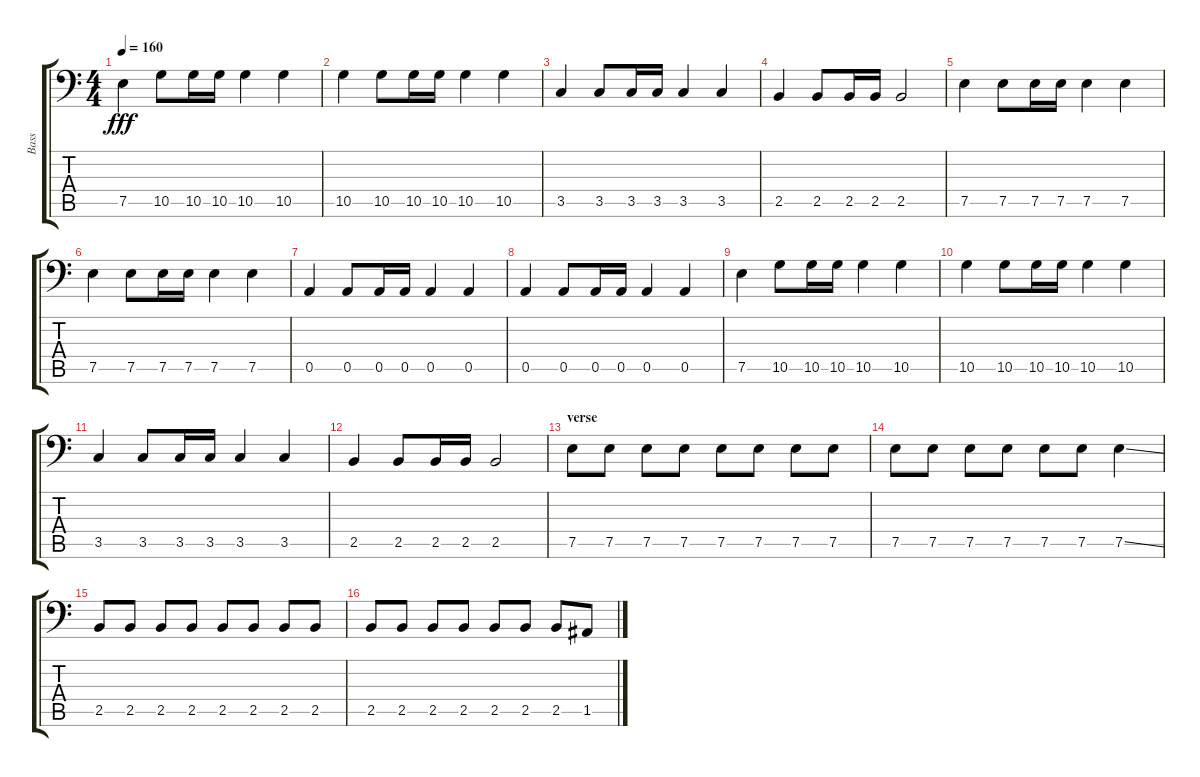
\track ("Bass" "Bass") {instrument electricbassfinger}
\staff {score tabs}
\tuning (E3 B2 G2 D2 A1 E1) {hide}
\ts (4 4)
\tempo 160
\clef f4
\ks c
7.5.4{dy fff} 10.5.8 10.5.16 10.5.16 10.5.4 10.5.4 |
10.5.4 10.5.8 10.5.16 10.5.16 10.5.4 10.5.4 |
3.5.4 3.5.8 3.5.16 3.5.16 3.5.4 3.5.4 |
2.5.4 2.5.8 2.5.16 2.5.16 2.5.2 |
7.5.4 7.5.8 7.5.16 7.5.16 7.5.4 7.5.4 |
7.5.4 7.5.8 7.5.16 7.5.16 7.5.4 7.5.4 |
0.5.4 0.5.8 0.5.16 0.5.16 0.5.4 0.5.4 |
0.5.4 0.5.8 0.5.16 0.5.16 0.5.4 0.5.4 |
7.5.4 10.5.8 10.5.16 10.5.16 10.5.4 10.5.4 |
10.5.4 10.5.8 10.5.16 10.5.16 10.5.4 10.5.4 |
3.5.4 3.5.8 3.5.16 3.5.16 3.5.4 3.5.4 |
2.5.4 2.5.8 2.5.16 2.5.16 2.5.2 |
\section ("" "verse")
7.5.8 7.5.8 7.5.8 7.5.8 7.5.8 7.5.8 7.5.8 7.5.8 |
7.5.8 7.5.8 7.5.8 7.5.8 7.5.8 7.5.8 7.5{ss}.4 |
2.5.8 2.5.8 2.5.8 2.5.8 2.5.8 2.5.8 2.5.8 2.5.8 |
2.5.8 2.5.8 2.5.8 2.5.8 2.5.8 2.5.8 2.5.8 1.5.8
